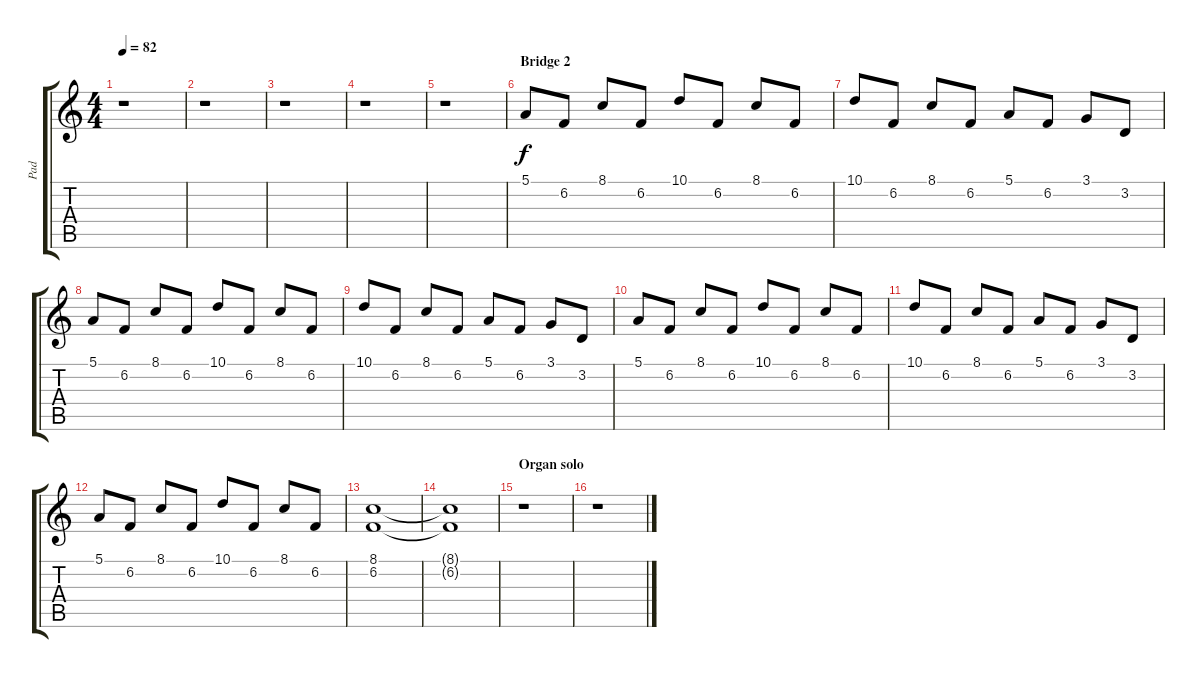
\track ("Pad" "Pad") {instrument pad1newage}
\staff {score tabs}
\tuning (E4 B3 G3 D3 A2 E2) {hide}
\ts (4 4)
\tempo 82
\clef g2
\ks c
r.1{dy f} |
r.1 |
r.1 |
r.1 |
r.1 |
\section ("" "Bridge 2")
5.1.8 6.2.8 8.1.8 6.2.8 10.1.8 6.2.8 8.1.8 6.2.8 |
10.1.8 6.2.8 8.1.8 6.2.8 5.1.8 6.2.8 3.1.8 3.2.8 |
5.1.8 6.2.8 8.1.8 6.2.8 10.1.8 6.2.8 8.1.8 6.2.8 |
10.1.8 6.2.8 8.1.8 6.2.8 5.1.8 6.2.8 3.1.8 3.2.8 |
5.1.8 6.2.8 8.1.8 6.2.8 10.1.8 6.2.8 8.1.8 6.2.8 |
10.1.8 6.2.8 8.1.8 6.2.8 5.1.8 6.2.8 3.1.8 3.2.8 |
5.1.8 6.2.8 8.1.8 6.2.8 10.1.8 6.2.8 8.1.8 6.2.8 |
(8.1 6.2).1 |
(8.1{t} 6.2{t}).1 |
\section ("" "Organ solo")
r.1 |
r.1
